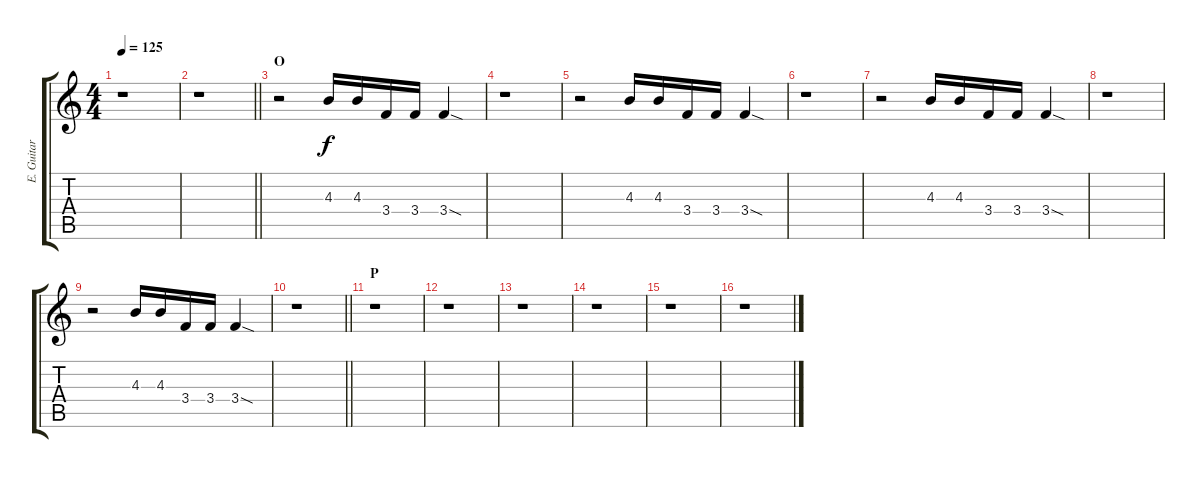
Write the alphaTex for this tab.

\track ("E. Guitar IV" "E. Guitar ") {instrument overdrivenguitar}
\staff {score tabs}
\tuning (E4 B3 G3 D3 A2 D2) {hide}
\ts (4 4)
\tempo 125
\clef g2
\ks c
r.1{dy f} |
\barLineRight lightlight
r.1 |
\section ("" "O")
r.2 4.3.16 4.3.16 3.4.16 3.4.16 3.4{sod}.4 |
r.1 |
r.2 4.3.16 4.3.16 3.4.16 3.4.16 3.4{sod}.4 |
r.1 |
r.2 4.3.16 4.3.16 3.4.16 3.4.16 3.4{sod}.4 |
r.1 |
r.2 4.3.16 4.3.16 3.4.16 3.4.16 3.4{sod}.4 |
\barLineRight lightlight
r.1 |
\section ("" "P")
r.1 |
r.1 |
r.1 |
r.1 |
r.1 |
r.1
